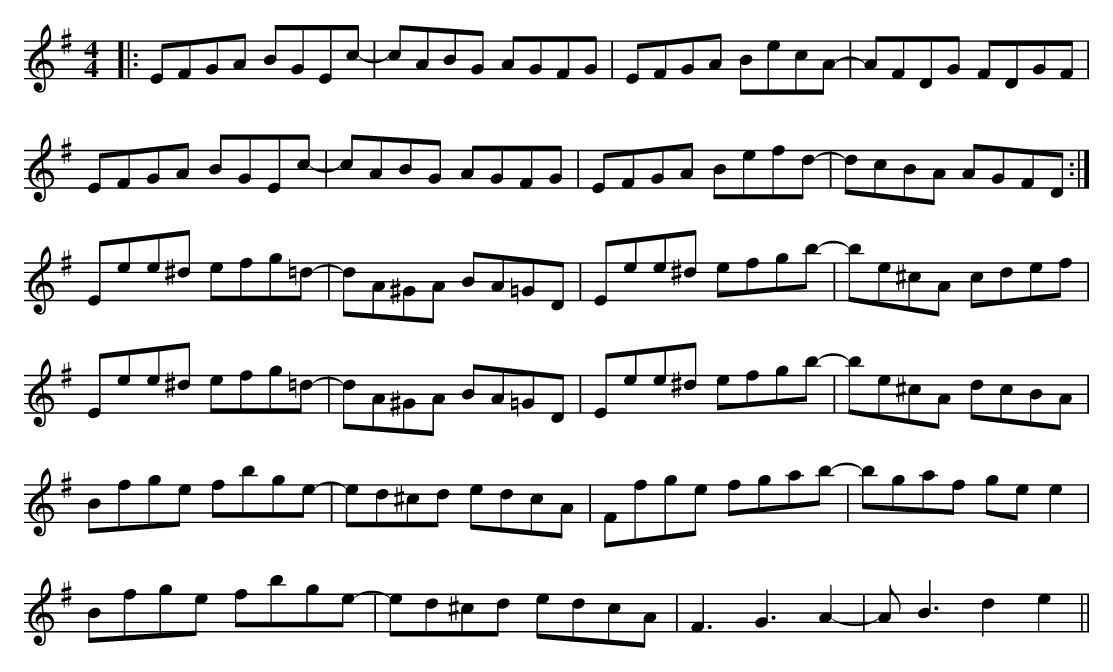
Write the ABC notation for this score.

X:1
M:4/4
K:Emin
|:EFGA BGEc-|cABG AGFG|EFGA BecA-|AFDG FDGF|
EFGA BGEc-|cABG AGFG|EFGA Befd-|dcBA AGFD:|
Eee^d efg=d-|dA^GA BA=GD|Eee^d efgb-|be^cA cdef|
Eee^d efg=d-|dA^GA BA=GD|Eee^d efgb-|be^cA dcBA|
Bfge fbge-|ed^cd edcA|Ffge fgab-|bgaf ge e2|
Bfge fbge-|ed^cd edcA|F3 G3 A2-|AB3 d2 e2||
